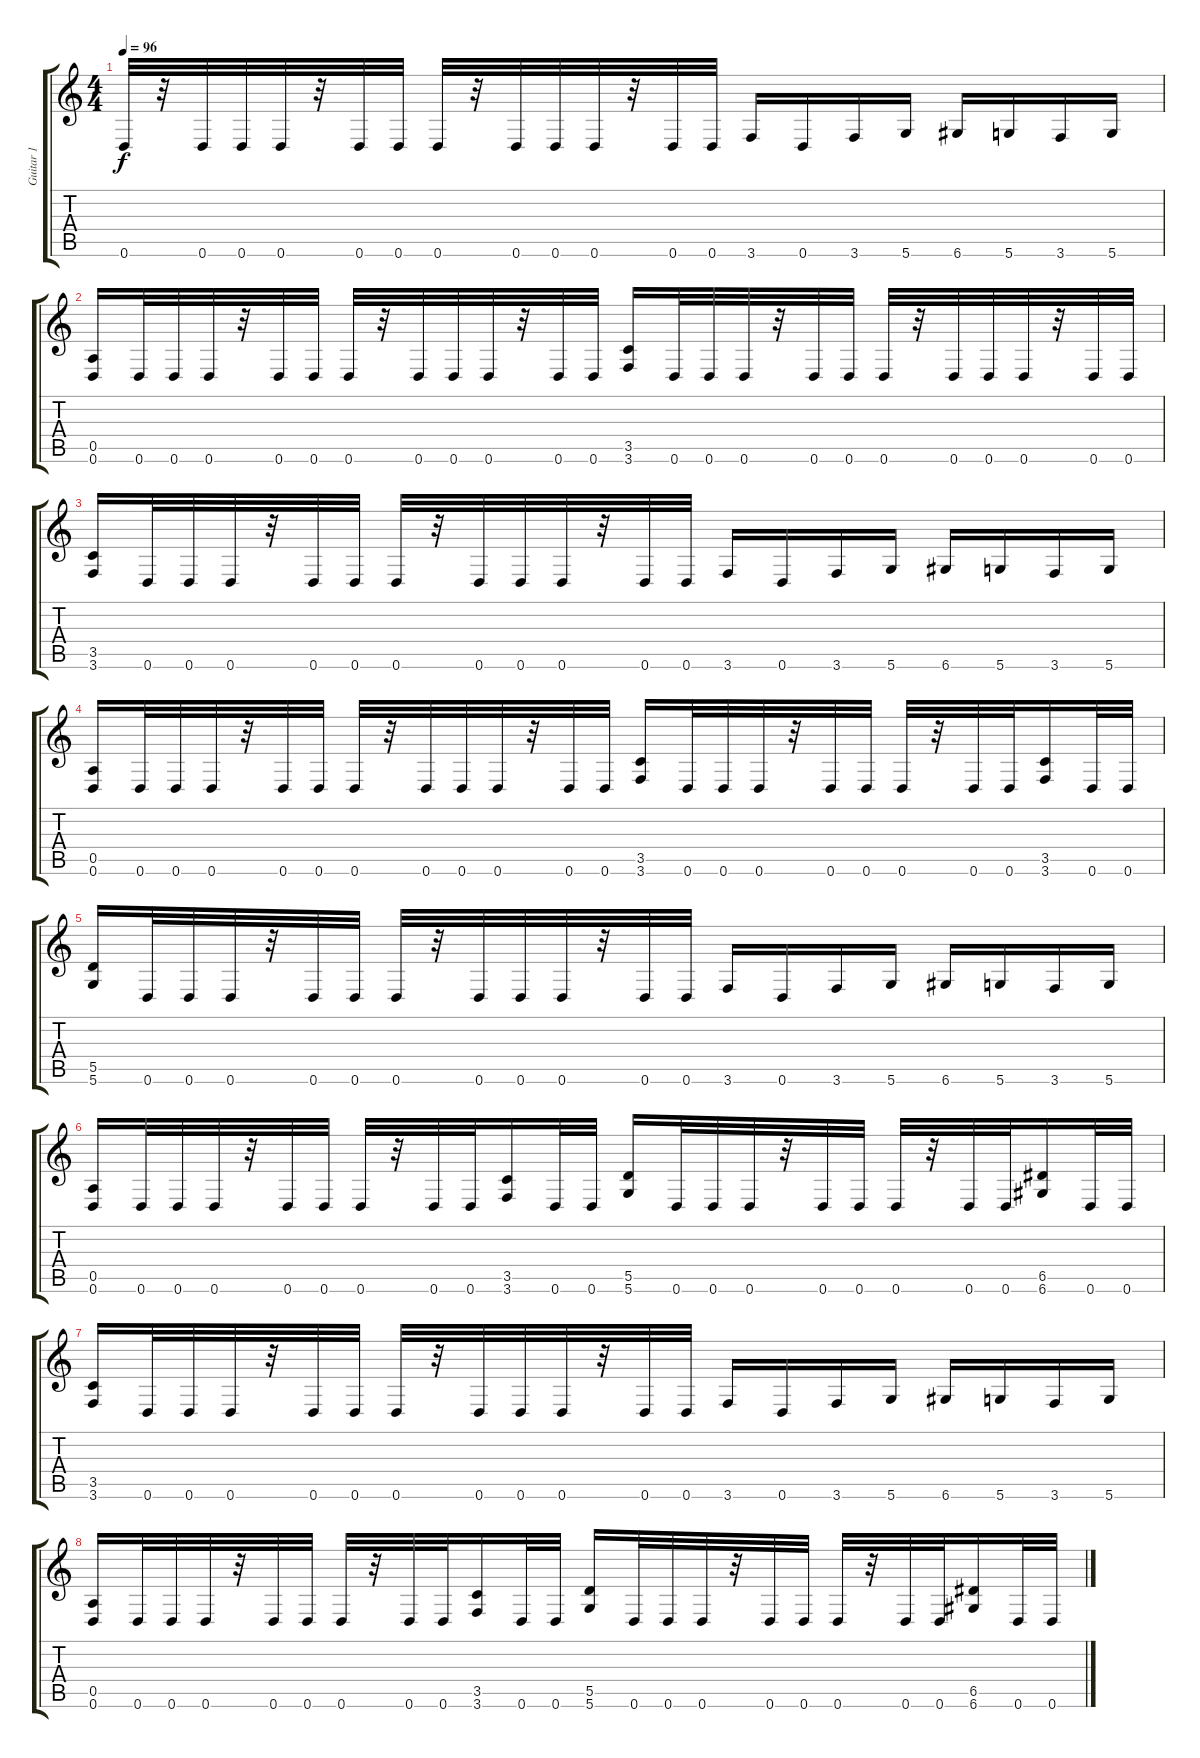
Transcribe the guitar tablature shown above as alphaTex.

\track ("Guitar 1" "Guitar 1") {instrument distortionguitar}
\staff {score tabs}
\tuning (E4 B3 G3 D3 A2 D2) {hide}
\ts (4 4)
\tempo 96
\clef g2
\ks c
0.6.32{dy f} r.32 0.6.32 0.6.32 0.6.32 r.32 0.6.32 0.6.32 0.6.32 r.32 0.6.32 0.6.32 0.6.32 r.32 0.6.32 0.6.32 3.6.16 0.6.16 3.6.16 5.6.16 6.6.16 5.6.16 3.6.16 5.6.16 |
(0.5 0.6).16 0.6.32 0.6.32 0.6.32 r.32 0.6.32 0.6.32 0.6.32 r.32 0.6.32 0.6.32 0.6.32 r.32 0.6.32 0.6.32 (3.5 3.6).16 0.6.32 0.6.32 0.6.32 r.32 0.6.32 0.6.32 0.6.32 r.32 0.6.32 0.6.32 0.6.32 r.32 0.6.32 0.6.32 |
(3.5 3.6).16 0.6.32 0.6.32 0.6.32 r.32 0.6.32 0.6.32 0.6.32 r.32 0.6.32 0.6.32 0.6.32 r.32 0.6.32 0.6.32 3.6.16 0.6.16 3.6.16 5.6.16 6.6.16 5.6.16 3.6.16 5.6.16 |
(0.5 0.6).16 0.6.32 0.6.32 0.6.32 r.32 0.6.32 0.6.32 0.6.32 r.32 0.6.32 0.6.32 0.6.32 r.32 0.6.32 0.6.32 (3.5 3.6).16 0.6.32 0.6.32 0.6.32 r.32 0.6.32 0.6.32 0.6.32 r.32 0.6.32 0.6.32 (3.5 3.6).16 0.6.32 0.6.32 |
(5.5 5.6).16 0.6.32 0.6.32 0.6.32 r.32 0.6.32 0.6.32 0.6.32 r.32 0.6.32 0.6.32 0.6.32 r.32 0.6.32 0.6.32 3.6.16 0.6.16 3.6.16 5.6.16 6.6.16 5.6.16 3.6.16 5.6.16 |
(0.5 0.6).16 0.6.32 0.6.32 0.6.32 r.32 0.6.32 0.6.32 0.6.32 r.32 0.6.32 0.6.32 (3.5 3.6).16 0.6.32 0.6.32 (5.5 5.6).16 0.6.32 0.6.32 0.6.32 r.32 0.6.32 0.6.32 0.6.32 r.32 0.6.32 0.6.32 (6.5 6.6).16 0.6.32 0.6.32 |
(3.5 3.6).16 0.6.32 0.6.32 0.6.32 r.32 0.6.32 0.6.32 0.6.32 r.32 0.6.32 0.6.32 0.6.32 r.32 0.6.32 0.6.32 3.6.16 0.6.16 3.6.16 5.6.16 6.6.16 5.6.16 3.6.16 5.6.16 |
(0.5 0.6).16 0.6.32 0.6.32 0.6.32 r.32 0.6.32 0.6.32 0.6.32 r.32 0.6.32 0.6.32 (3.5 3.6).16 0.6.32 0.6.32 (5.5 5.6).16 0.6.32 0.6.32 0.6.32 r.32 0.6.32 0.6.32 0.6.32 r.32 0.6.32 0.6.32 (6.5 6.6).16 0.6.32 0.6.32
